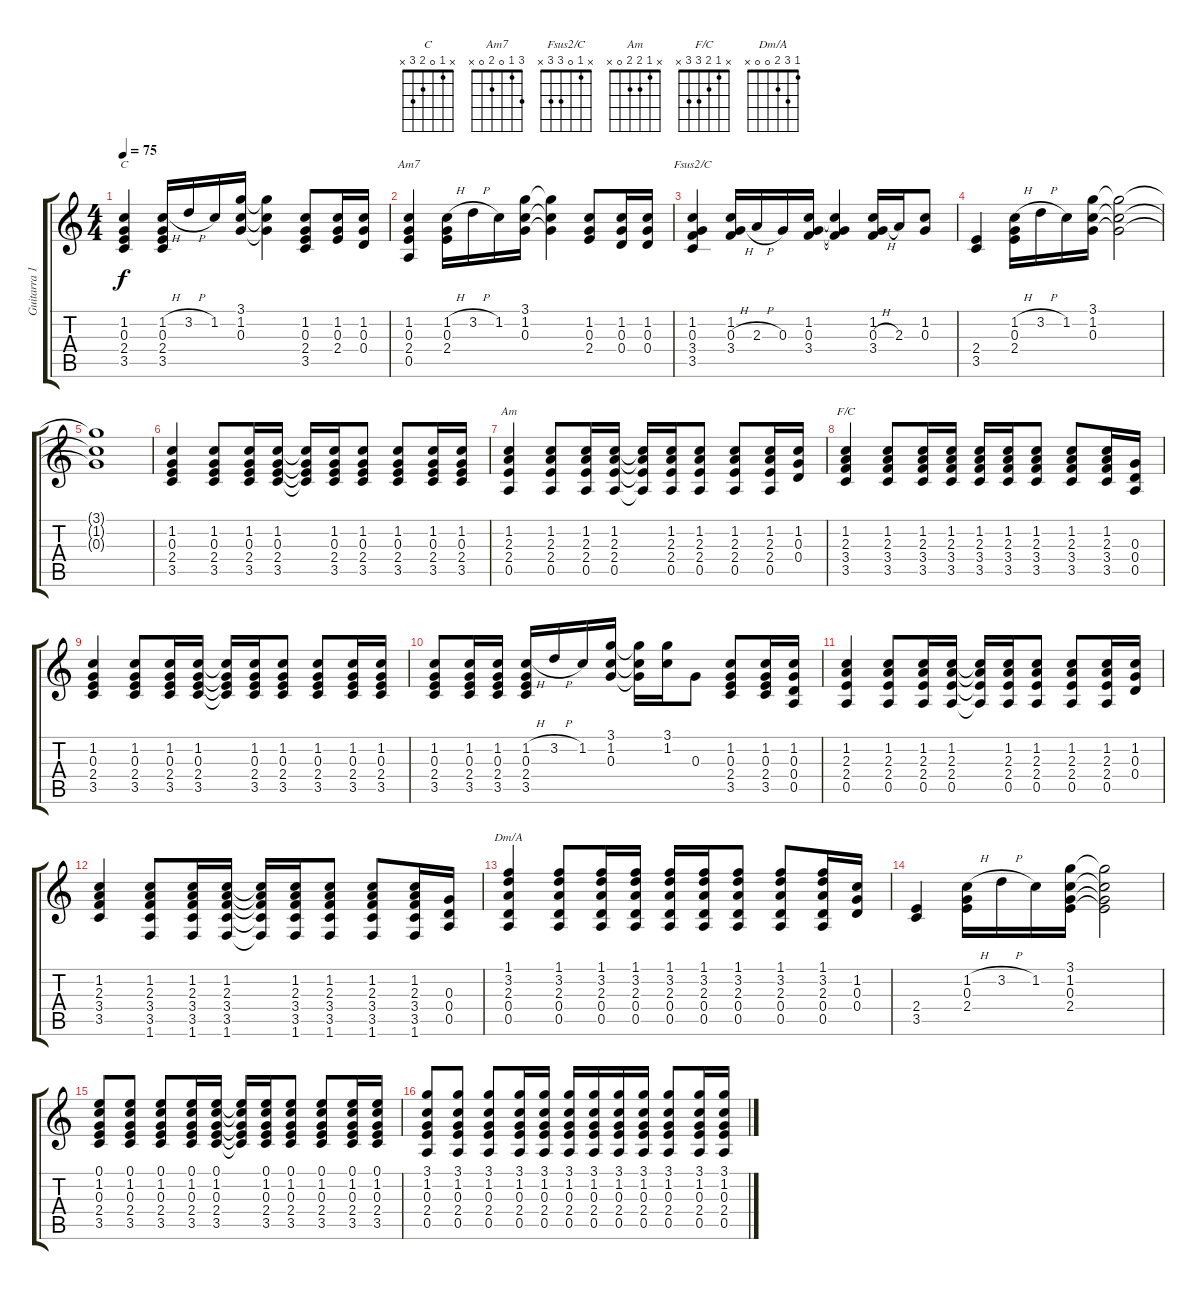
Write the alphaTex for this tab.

\track ("Guitarra 1" "Guitarra 1") {instrument acousticguitarsteel}
\staff {score tabs}
\tuning (E4 B3 G3 D3 A2 E2) {hide}
\chord ("C" x 1 0 2 3 x)
\chord ("Am7" 3 1 0 2 0 x)
\chord ("Fsus2/C" x 1 0 3 3 x)
\chord ("Am" x 1 2 2 0 x)
\chord ("F/C" x 1 2 3 3 x)
\chord ("Dm/A" 1 3 2 0 0 x)
\ts (4 4)
\tempo 75
\clef g2
\ks c
(1.2 0.3 2.4 3.5).4{ch "C" dy f instrument acousticguitarsteel} (1.2{h} 0.3 2.4 3.5).16 3.2{h}.16 1.2.16 (3.1 1.2 0.3).16 (3.1{t} 1.2{t} 0.3{t}).4 (1.2 0.3 2.4 3.5).8 (1.2 0.3 2.4).16 (1.2 0.3 0.4).16 |
(1.2 0.3 2.4 0.5).4{ch "Am7"} (1.2{h} 0.3 2.4).16 3.2{h}.16 1.2.16 (3.1 1.2 0.3).16 (3.1{t} 1.2{t} 0.3{t}).4 (1.2 0.3 2.4).8 (1.2 0.3 0.4).16 (1.2 0.3 0.4).16 |
(1.2 0.3 3.4 3.5).4{ch "Fsus2/C"} (1.2 0.3{h} 3.4).16 2.3{h}.16 0.3.16 (1.2 0.3 3.4).16 (1.2{t} 0.3{t} 3.4{t}).4 (1.2 0.3{h} 3.4).16 2.3.16 (1.2 0.3).8 |
(2.4 3.5).4 (1.2{h} 0.3 2.4).16 3.2{h}.16 1.2.16 (3.1 1.2 0.3).16 (3.1{t} 1.2{t} 0.3{t}).2 |
(3.1{t} 1.2{t} 0.3{t}).1 |
(1.2 0.3 2.4 3.5).4 (1.2 0.3 2.4 3.5).8 (1.2 0.3 2.4 3.5).16 (1.2 0.3 2.4 3.5).16 (1.2{t} 0.3{t} 2.4{t} 3.5{t}).16 (1.2 0.3 2.4 3.5).16 (1.2 0.3 2.4 3.5).8 (1.2 0.3 2.4 3.5).8 (1.2 0.3 2.4 3.5).16 (1.2 0.3 2.4 3.5).16 |
(1.2 2.3 2.4 0.5).4{ch "Am"} (1.2 2.3 2.4 0.5).8 (1.2 2.3 2.4 0.5).16 (1.2 2.3 2.4 0.5).16 (1.2{t} 2.3{t} 2.4{t} 0.5{t}).16 (1.2 2.3 2.4 0.5).16 (1.2 2.3 2.4 0.5).8 (1.2 2.3 2.4 0.5).8 (1.2 2.3 2.4 0.5).16 (1.2 0.3 0.4).16 |
(1.2 2.3 3.4 3.5).4{ch "F/C"} (1.2 2.3 3.4 3.5).8 (1.2 2.3 3.4 3.5).16 (1.2 2.3 3.4 3.5).16 (1.2 2.3 3.4 3.5).16 (1.2 2.3 3.4 3.5).16 (1.2 2.3 3.4 3.5).8 (1.2 2.3 3.4 3.5).8 (1.2 2.3 3.4 3.5).16 (0.3 0.4 0.5).16 |
(1.2 0.3 2.4 3.5).4 (1.2 0.3 2.4 3.5).8 (1.2 0.3 2.4 3.5).16 (1.2 0.3 2.4 3.5).16 (1.2{t} 0.3{t} 2.4{t} 3.5{t}).16 (1.2 0.3 2.4 3.5).16 (1.2 0.3 2.4 3.5).8 (1.2 0.3 2.4 3.5).8 (1.2 0.3 2.4 3.5).16 (1.2 0.3 2.4 3.5).16 |
(1.2 0.3 2.4 3.5).8 (1.2 0.3 2.4 3.5).16 (1.2 0.3 2.4 3.5).16 (1.2{h} 0.3 2.4 3.5).16 3.2{h}.16 1.2.16 (3.1 1.2 0.3).16 (3.1{t} 1.2{t} 0.3{t}).16 (3.1 1.2).16 0.3.8 (1.2 0.3 2.4 3.5).8 (1.2 0.3 2.4 3.5).16 (1.2 0.3 0.4 0.5).16 |
(1.2 2.3 2.4 0.5).4 (1.2 2.3 2.4 0.5).8 (1.2 2.3 2.4 0.5).16 (1.2 2.3 2.4 0.5).16 (1.2{t} 2.3{t} 2.4{t} 0.5{t}).16 (1.2 2.3 2.4 0.5).16 (1.2 2.3 2.4 0.5).8 (1.2 2.3 2.4 0.5).8 (1.2 2.3 2.4 0.5).16 (1.2 0.3 0.4).16 |
(1.2 2.3 3.4 3.5).4 (1.2 2.3 3.4 3.5 1.6).8 (1.2 2.3 3.4 3.5 1.6).16 (1.2 2.3 3.4 3.5 1.6).16 (1.2{t} 2.3{t} 3.4{t} 3.5{t} 1.6{t}).16 (1.2 2.3 3.4 3.5 1.6).16 (1.2 2.3 3.4 3.5 1.6).8 (1.2 2.3 3.4 3.5 1.6).8 (1.2 2.3 3.4 3.5 1.6).16 (0.3 0.4 0.5).16 |
(1.1 3.2 2.3 0.4 0.5).4{ch "Dm/A"} (1.1 3.2 2.3 0.4 0.5).8 (1.1 3.2 2.3 0.4 0.5).16 (1.1 3.2 2.3 0.4 0.5).16 (1.1 3.2 2.3 0.4 0.5).16 (1.1 3.2 2.3 0.4 0.5).16 (1.1 3.2 2.3 0.4 0.5).8 (1.1 3.2 2.3 0.4 0.5).8 (1.1 3.2 2.3 0.4 0.5).16 (1.2 0.3 0.4).16 |
(2.4 3.5).4 (1.2{h} 0.3 2.4).16 3.2{h}.16 1.2.16 (3.1 1.2 0.3 2.4).16 (3.1{t} 1.2{t} 0.3{t} 2.4{t}).2 |
(0.1 1.2 0.3 2.4 3.5).8 (0.1 1.2 0.3 2.4 3.5).8 (0.1 1.2 0.3 2.4 3.5).8 (0.1 1.2 0.3 2.4 3.5).16 (0.1 1.2 0.3 2.4 3.5).16 (0.1{t} 1.2{t} 0.3{t} 2.4{t} 3.5{t}).16 (0.1 1.2 0.3 2.4 3.5).16 (0.1 1.2 0.3 2.4 3.5).8 (0.1 1.2 0.3 2.4 3.5).8 (0.1 1.2 0.3 2.4 3.5).16 (0.1 1.2 0.3 2.4 3.5).16 |
(3.1 1.2 0.3 2.4 0.5).8 (3.1 1.2 0.3 2.4 0.5).8 (3.1 1.2 0.3 2.4 0.5).8 (3.1 1.2 0.3 2.4 0.5).16 (3.1 1.2 0.3 2.4 0.5).16 (3.1 1.2 0.3 2.4 0.5).16 (3.1 1.2 0.3 2.4 0.5).16 (3.1 1.2 0.3 2.4 0.5).16 (3.1 1.2 0.3 2.4 0.5).16 (3.1 1.2 0.3 2.4 0.5).8 (3.1 1.2 0.3 2.4 0.5).16 (3.1 1.2 0.3 2.4 0.5).16
